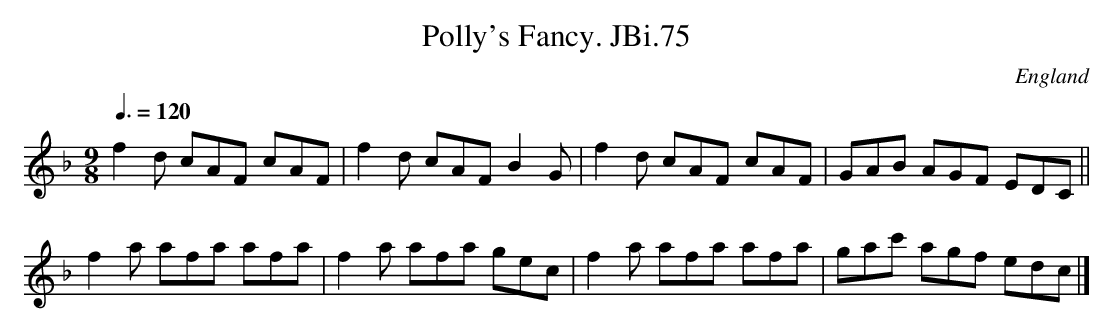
X:1
T:Polly's Fancy. JBi.75
M:9/8
Q:3/8=120
O:England
K:F major
f2d cAF cAF|f2d cAF B2G|f2d cAF cAF|GAB AGF EDC||!
f2a afa afa|f2a afa gec|f2a afa afa|gac' agf edc|]
